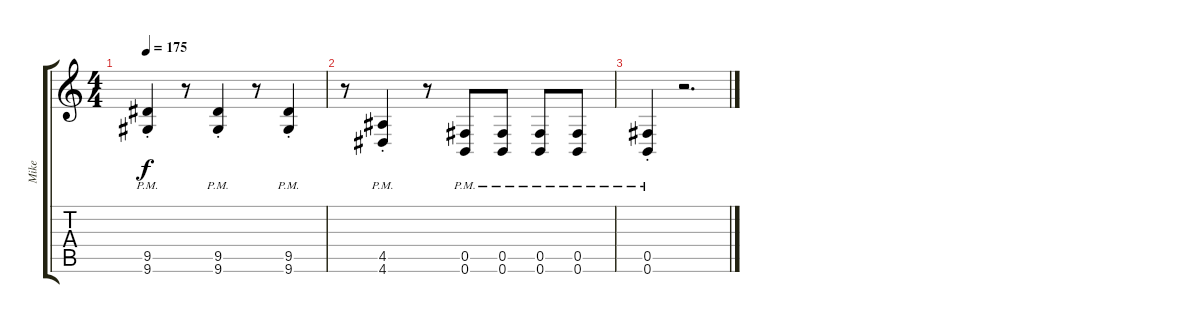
\track ("Mike" "Mike") {instrument distortionguitar}
\staff {score tabs}
\tuning (Db4 Ab3 E3 B2 Gb2 B1) {hide}
\ts (4 4)
\tempo 175
\clef g2
\ks c
(9.5{pm st} 9.6{pm st}).4{dy f volume 13 instrument distortionguitar} r.8 (9.5{pm st} 9.6{pm st}).4 r.8 (9.5{pm st} 9.6{pm st}).4 |
r.8 (4.5{pm st} 4.6{pm st}).4 r.8 (0.5{pm} 0.6{pm}).8 (0.5{pm} 0.6{pm}).8 (0.5{pm} 0.6{pm}).8 (0.5{pm} 0.6{pm}).8 |
(0.5{pm st} 0.6{pm st}).4 r.2{d}
